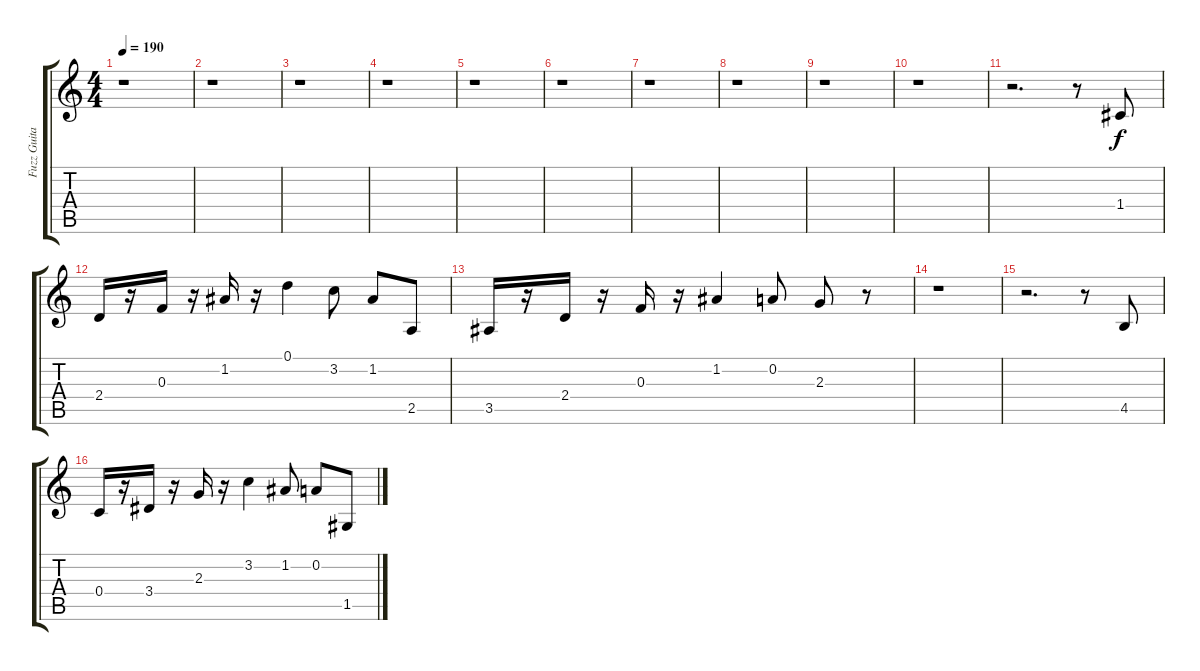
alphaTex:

\track ("Fuzz Guitar" "Fuzz Guita") {instrument electricguitarjazz}
\staff {score tabs}
\tuning (D4 A3 F3 C3 G2 D2) {hide}
\ts (4 4)
\tempo 190
\clef g2
\ks c
r.1{dy f instrument electricguitarjazz} |
r.1 |
r.1 |
r.1 |
r.1 |
r.1 |
r.1 |
r.1 |
r.1 |
r.1 |
r.2{d} r.8 1.4.8 |
2.4.16 r.16 0.3.16 r.16 1.2.16 r.16 0.1.4 3.2.8 1.2.8 2.5.8 |
3.5.16 r.16 2.4.16 r.16 0.3.16 r.16 1.2.4 0.2.8 2.3.8 r.8 |
r.1 |
r.2{d} r.8 4.5.8 |
0.4.16 r.16 3.4.16 r.16 2.3.16 r.16 3.2.4 1.2.8 0.2.8 1.5.8
